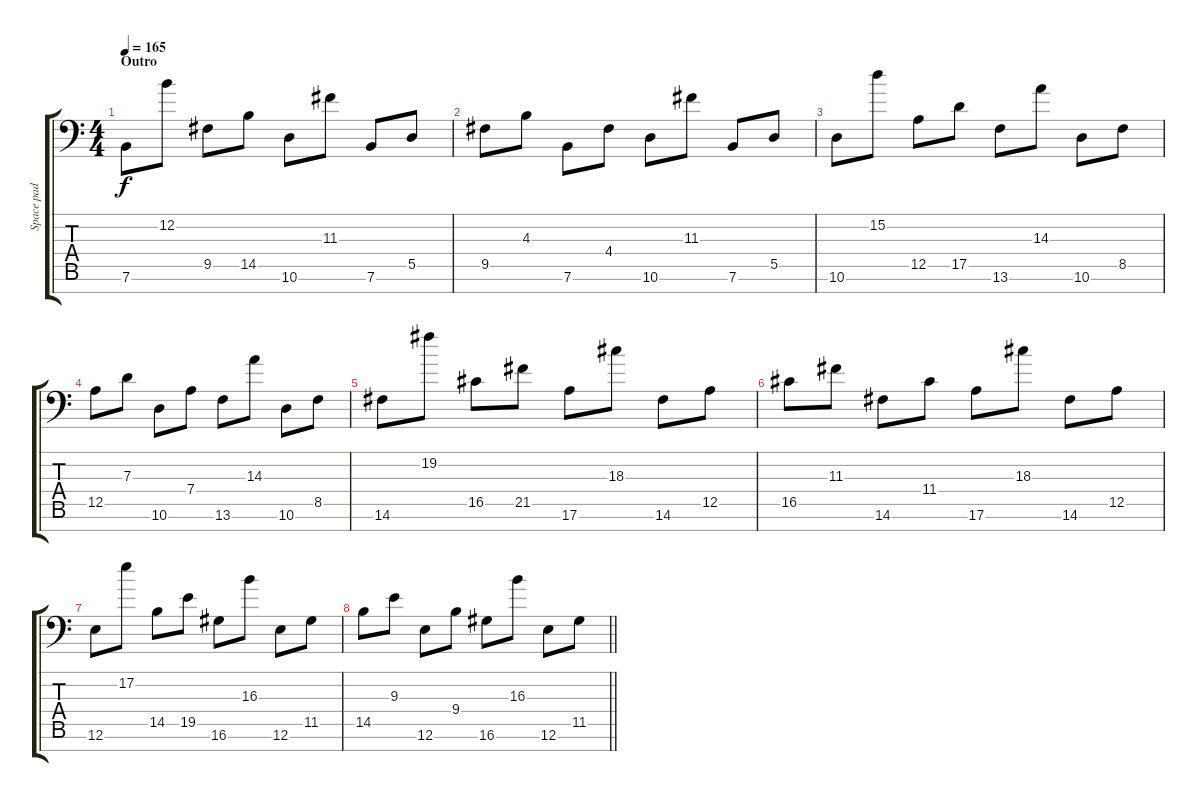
\track ("Space pad lead arp" "Space pad ") {instrument lead1square}
\staff {score tabs}
\tuning (E4 B3 G3 D3 A2 E2 C-1) {hide}
\ts (4 4)
\section ("" "Outro")
\tempo 165
\clef f4
\ks c
7.6.8{dy f} 12.2.8 9.5.8 14.5.8 10.6.8 11.3.8 7.6.8 5.5.8 |
9.5.8 4.3.8 7.6.8 4.4.8 10.6.8 11.3.8 7.6.8 5.5.8 |
10.6.8 15.2.8 12.5.8 17.5.8 13.6.8 14.3.8 10.6.8 8.5.8 |
12.5.8 7.3.8 10.6.8 7.4.8 13.6.8 14.3.8 10.6.8 8.5.8 |
14.6.8 19.2.8 16.5.8 21.5.8 17.6.8 18.3.8 14.6.8 12.5.8 |
16.5.8 11.3.8 14.6.8 11.4.8 17.6.8 18.3.8 14.6.8 12.5.8 |
12.6.8 17.2.8 14.5.8 19.5.8 16.6.8 16.3.8 12.6.8 11.5.8 |
\barLineRight lightlight
14.5.8 9.3.8 12.6.8 9.4.8 16.6.8 16.3.8 12.6.8 11.5.8
